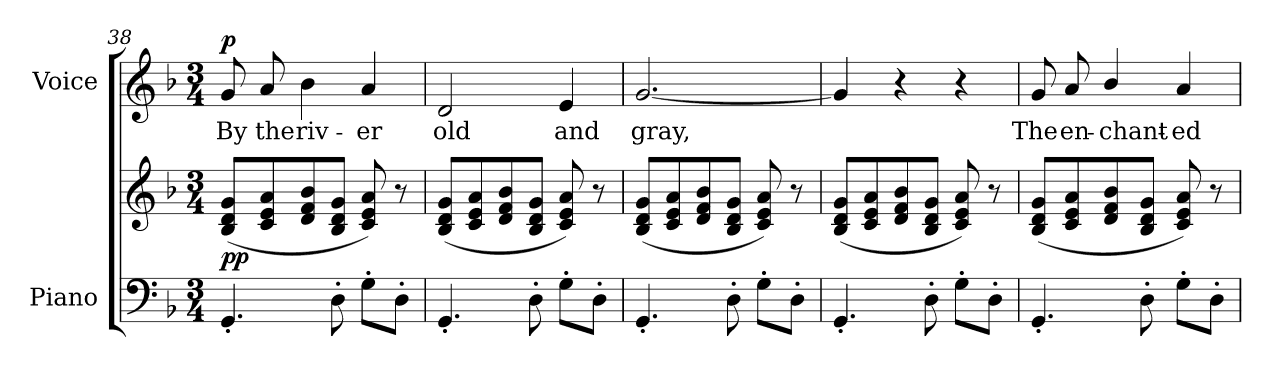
**kern	**kern	**dynam	**kern	**text	**dynam
*part2	*part2	*part2	*part1	*part1	*part1
*staff3	*staff2	*staff2/3	*staff1	*staff1	*staff1
*I"Piano	*	*	*I"Voice	*	*
*I'Pno	*	*	*	*	*
*clefF4	*clefG2	*	*clefG2	*	*
*k[b-]	*k[b-]	*	*k[b-]	*	*
*M3/4	*M3/4	*	*M3/4	*	*
=38	=38	=38	=38	=38	=38
!	!	!LO:DY:b	!	!LO:LY:b	!LO:DY:a
4.GG'/	(8B-/ 8d/ 8g/L	pp	8g/	By	p
!	!	!	!	!LO:LY:b	!
.	8c/ 8e/ 8a/	.	8a/	the	.
!	!	!	!	!LO:LY:b	!
.	8d/ 8f/ 8b-/	.	4b-\	riv-	.
8D'\	8B-/ 8d/ 8g/J	.	.	.	.
!	!	!	!	!LO:LY:b	!
8G'\L	8c/ 8e/ 8a/)	.	4a/	-er	.
8D'\J	8r	.	.	.	.
=39	=39	=39	=39	=39	=39
!	!	!	!	!LO:LY:b	!
4.GG'/	(8B-/ 8d/ 8g/L	.	2d/	old	.
.	8c/ 8e/ 8a/	.	.	.	.
.	8d/ 8f/ 8b-/	.	.	.	.
8D'\	8B-/ 8d/ 8g/J	.	.	.	.
!	!	!	!	!LO:LY:b	!
8G'\L	8c/ 8e/ 8a/)	.	4e/	and	.
8D'\J	8r	.	.	.	.
=40	=40	=40	=40	=40	=40
!	!	!	!	!LO:LY:b	!
4.GG'/	(8B-/ 8d/ 8g/L	.	[2.g/	gray,	.
.	8c/ 8e/ 8a/	.	.	.	.
.	8d/ 8f/ 8b-/	.	.	.	.
8D'\	8B-/ 8d/ 8g/J	.	.	.	.
8G'\L	8c/ 8e/ 8a/)	.	.	.	.
8D'\J	8r	.	.	.	.
=41	=41	=41	=41	=41	=41
4.GG'/	(8B-/ 8d/ 8g/L	.	4g/]	.	.
.	8c/ 8e/ 8a/	.	.	.	.
.	8d/ 8f/ 8b-/	.	4r	.	.
8D'\	8B-/ 8d/ 8g/J	.	.	.	.
8G'\L	8c/ 8e/ 8a/)	.	4r	.	.
8D'\J	8r	.	.	.	.
!!LO:LB:g=z
=42	=42	=42	=42	=42	=42
!	!	!	!	!LO:LY:b	!
4.GG'/	(8B-/ 8d/ 8g/L	.	8g/	The	.
!	!	!	!	!LO:LY:b	!
.	8c/ 8e/ 8a/	.	8a/	en-	.
!	!	!	!	!LO:LY:b	!
.	8d/ 8f/ 8b-/	.	4b-/	-chant-	.
8D'\	8B-/ 8d/ 8g/J	.	.	.	.
!	!	!	!	!LO:LY:b	!
8G'\L	8c/ 8e/ 8a/)	.	4a/	-ed	.
8D'\J	8r	.	.	.	.
=	=	=	=	=	=
*-	*-	*-	*-	*-	*-
